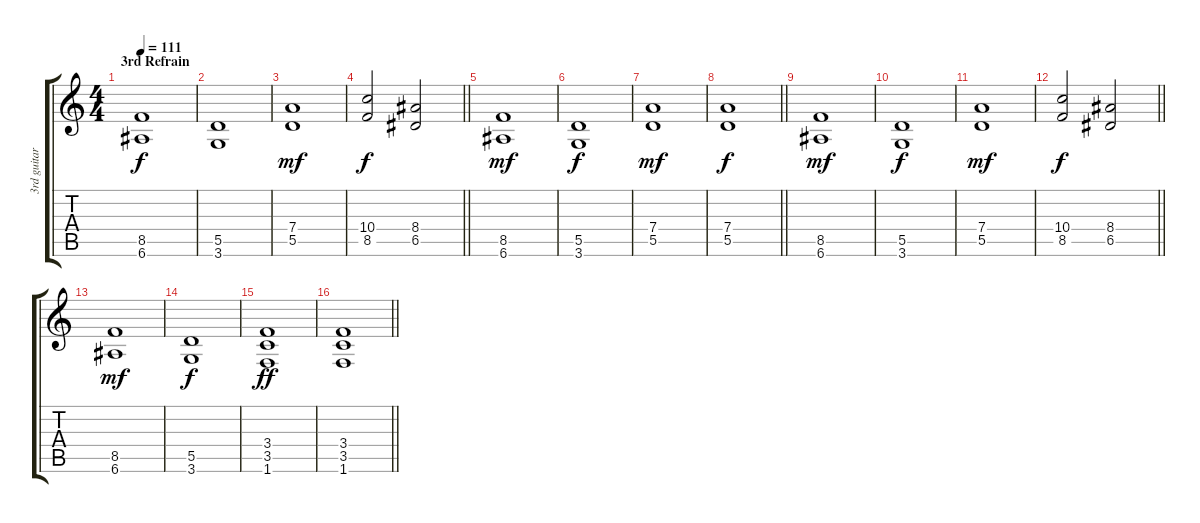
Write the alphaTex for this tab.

\track ("3rd guitar" "3rd guitar") {instrument overdrivenguitar}
\staff {score tabs}
\tuning (E4 B3 G3 D3 A2 E2) {hide}
\ts (4 4)
\section ("" "3rd Refrain")
\tempo 111
\clef g2
\ks c
(8.5 6.6).1{dy f} |
(5.5 3.6).1 |
(7.4 5.5).1{dy mf} |
\barLineRight lightlight
(10.4 8.5).2{dy f} (8.4 6.5).2 |
(8.5 6.6).1{dy mf} |
(5.5 3.6).1{dy f} |
(7.4 5.5).1{dy mf} |
\barLineRight lightlight
(7.4 5.5).1{dy f} |
(8.5 6.6).1{dy mf} |
(5.5 3.6).1{dy f} |
(7.4 5.5).1{dy mf} |
\barLineRight lightlight
(10.4 8.5).2{dy f} (8.4 6.5).2 |
(8.5 6.6).1{dy mf} |
(5.5 3.6).1{dy f} |
(3.4 3.5 1.6).1{dy ff} |
\barLineRight lightlight
(3.4 3.5 1.6).1
